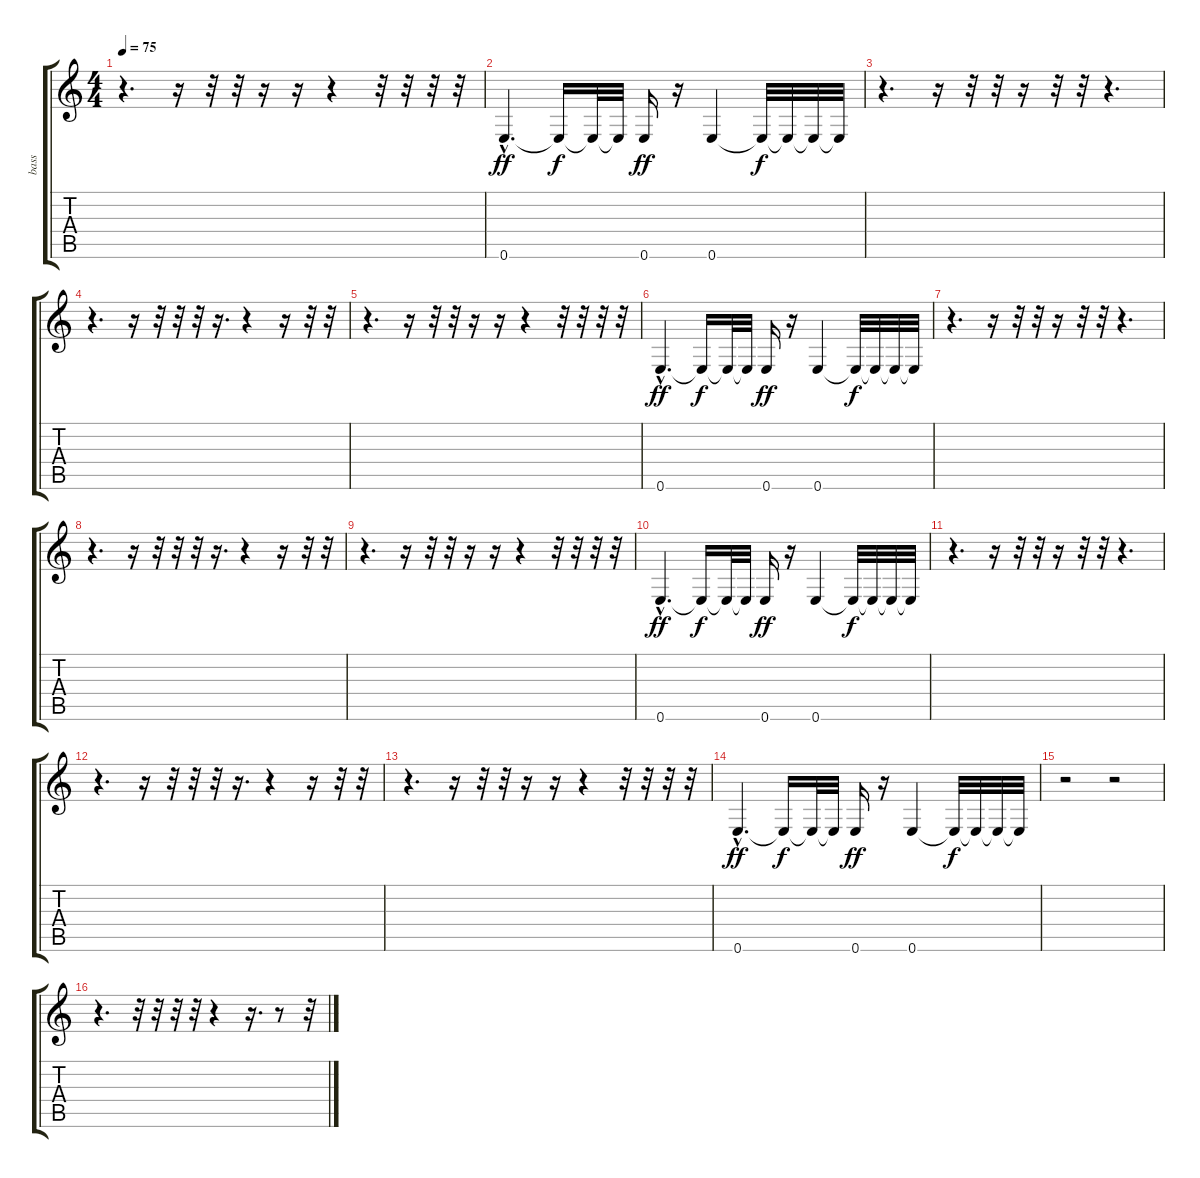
\track ("bass" "bass") {instrument electricbassfinger}
\staff {score tabs}
\tuning (E4 B3 G3 D3 A2 E2) {hide}
\ts (4 4)
\tempo 75
\clef g2
\ks c
r.4{d dy f} r.16 r.32 r.32 r.16 r.16 r.4 r.32 r.32 r.32 r.32 |
0.6{hac}.4{d dy ff} 0.6{t}.16{dy f} 0.6{t}.32 0.6{t}.32 0.6.16{dy ff} r.16 0.6.4 0.6{t}.32{dy f} 0.6{t}.32 0.6{t}.32 0.6{t}.32 |
r.4{d} r.16 r.32 r.32 r.16 r.32 r.32 r.4{d} |
r.4{d} r.16 r.32 r.32 r.32 r.16{d} r.4 r.16 r.32 r.32 |
r.4{d} r.16 r.32 r.32 r.16 r.16 r.4 r.32 r.32 r.32 r.32 |
0.6{hac}.4{d dy ff} 0.6{t}.16{dy f} 0.6{t}.32 0.6{t}.32 0.6.16{dy ff} r.16 0.6.4 0.6{t}.32{dy f} 0.6{t}.32 0.6{t}.32 0.6{t}.32 |
r.4{d} r.16 r.32 r.32 r.16 r.32 r.32 r.4{d} |
r.4{d} r.16 r.32 r.32 r.32 r.16{d} r.4 r.16 r.32 r.32 |
r.4{d} r.16 r.32 r.32 r.16 r.16 r.4 r.32 r.32 r.32 r.32 |
0.6{hac}.4{d dy ff} 0.6{t}.16{dy f} 0.6{t}.32 0.6{t}.32 0.6.16{dy ff} r.16 0.6.4 0.6{t}.32{dy f} 0.6{t}.32 0.6{t}.32 0.6{t}.32 |
r.4{d} r.16 r.32 r.32 r.16 r.32 r.32 r.4{d} |
r.4{d} r.16 r.32 r.32 r.32 r.16{d} r.4 r.16 r.32 r.32 |
r.4{d} r.16 r.32 r.32 r.16 r.16 r.4 r.32 r.32 r.32 r.32 |
0.6{hac}.4{d dy ff} 0.6{t}.16{dy f} 0.6{t}.32 0.6{t}.32 0.6.16{dy ff} r.16 0.6.4 0.6{t}.32{dy f} 0.6{t}.32 0.6{t}.32 0.6{t}.32 |
r.2 r.2 |
r.4{d} r.32 r.32 r.32 r.32 r.4 r.16{d} r.8 r.32
